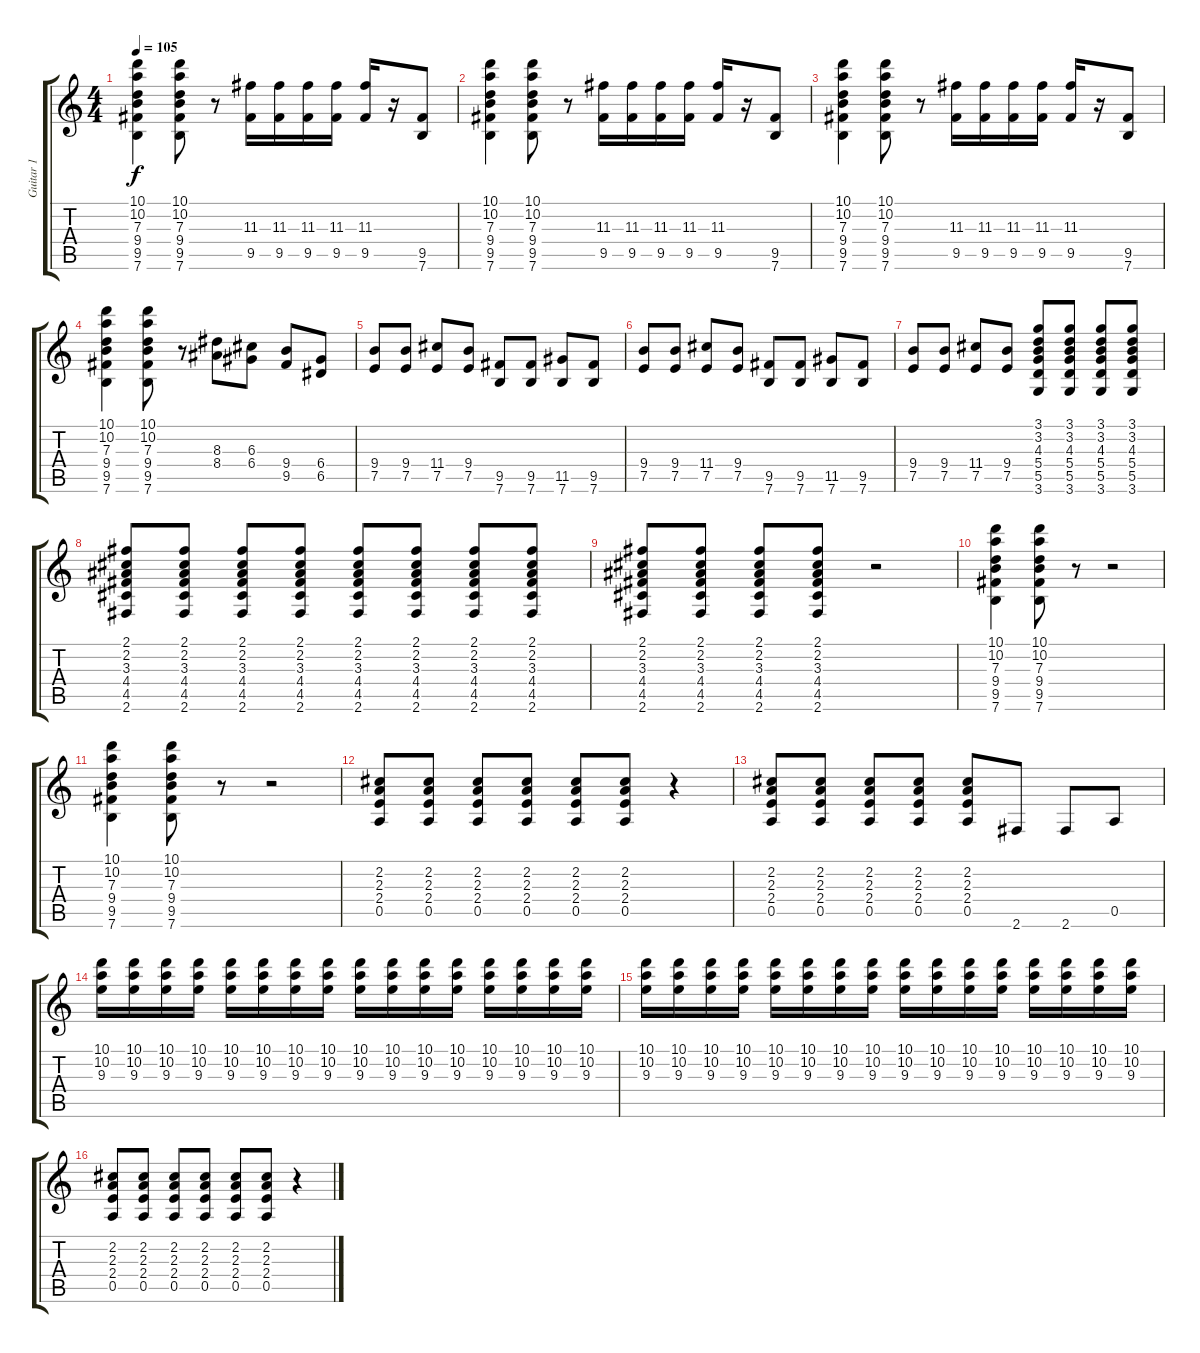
\track ("Guitar 1" "Guitar 1") {instrument distortionguitar}
\staff {score tabs}
\tuning (E4 B3 G3 D3 A2 E2) {hide}
\ts (4 4)
\tempo 105
\clef g2
\ks c
(10.1 10.2 7.3 9.4 9.5 7.6).4{dy f} (10.1 10.2 7.3 9.4 9.5 7.6).8 r.8 (11.3 9.5).16 (11.3 9.5).16 (11.3 9.5).16 (11.3 9.5).16 (11.3 9.5).16 r.16 (9.5 7.6).8 |
(10.1 10.2 7.3 9.4 9.5 7.6).4 (10.1 10.2 7.3 9.4 9.5 7.6).8 r.8 (11.3 9.5).16 (11.3 9.5).16 (11.3 9.5).16 (11.3 9.5).16 (11.3 9.5).16 r.16 (9.5 7.6).8 |
(10.1 10.2 7.3 9.4 9.5 7.6).4 (10.1 10.2 7.3 9.4 9.5 7.6).8 r.8 (11.3 9.5).16 (11.3 9.5).16 (11.3 9.5).16 (11.3 9.5).16 (11.3 9.5).16 r.16 (9.5 7.6).8 |
(10.1 10.2 7.3 9.4 9.5 7.6).4 (10.1 10.2 7.3 9.4 9.5 7.6).8 r.8 (8.3 8.4).8 (6.3 6.4).8 (9.4 9.5).8 (6.4 6.5).8 |
(9.4 7.5).8 (9.4 7.5).8 (11.4 7.5).8 (9.4 7.5).8 (9.5 7.6).8 (9.5 7.6).8 (11.5 7.6).8 (9.5 7.6).8 |
(9.4 7.5).8 (9.4 7.5).8 (11.4 7.5).8 (9.4 7.5).8 (9.5 7.6).8 (9.5 7.6).8 (11.5 7.6).8 (9.5 7.6).8 |
(9.4 7.5).8 (9.4 7.5).8 (11.4 7.5).8 (9.4 7.5).8 (3.1 3.2 4.3 5.4 5.5 3.6).8 (3.1 3.2 4.3 5.4 5.5 3.6).8 (3.1 3.2 4.3 5.4 5.5 3.6).8 (3.1 3.2 4.3 5.4 5.5 3.6).8 |
(2.1 2.2 3.3 4.4 4.5 2.6).8 (2.1 2.2 3.3 4.4 4.5 2.6).8 (2.1 2.2 3.3 4.4 4.5 2.6).8 (2.1 2.2 3.3 4.4 4.5 2.6).8 (2.1 2.2 3.3 4.4 4.5 2.6).8 (2.1 2.2 3.3 4.4 4.5 2.6).8 (2.1 2.2 3.3 4.4 4.5 2.6).8 (2.1 2.2 3.3 4.4 4.5 2.6).8 |
(2.1 2.2 3.3 4.4 4.5 2.6).8 (2.1 2.2 3.3 4.4 4.5 2.6).8 (2.1 2.2 3.3 4.4 4.5 2.6).8 (2.1 2.2 3.3 4.4 4.5 2.6).8 r.2 |
(10.1 10.2 7.3 9.4 9.5 7.6).4 (10.1 10.2 7.3 9.4 9.5 7.6).8 r.8 r.2 |
(10.1 10.2 7.3 9.4 9.5 7.6).4 (10.1 10.2 7.3 9.4 9.5 7.6).8 r.8 r.2 |
(2.2 2.3 2.4 0.5).8 (2.2 2.3 2.4 0.5).8 (2.2 2.3 2.4 0.5).8 (2.2 2.3 2.4 0.5).8 (2.2 2.3 2.4 0.5).8 (2.2 2.3 2.4 0.5).8 r.4 |
(2.2 2.3 2.4 0.5).8 (2.2 2.3 2.4 0.5).8 (2.2 2.3 2.4 0.5).8 (2.2 2.3 2.4 0.5).8 (2.2 2.3 2.4 0.5).8 2.6.8 2.6.8 0.5.8 |
(10.1 10.2 9.3).16 (10.1 10.2 9.3).16 (10.1 10.2 9.3).16 (10.1 10.2 9.3).16 (10.1 10.2 9.3).16 (10.1 10.2 9.3).16 (10.1 10.2 9.3).16 (10.1 10.2 9.3).16 (10.1 10.2 9.3).16 (10.1 10.2 9.3).16 (10.1 10.2 9.3).16 (10.1 10.2 9.3).16 (10.1 10.2 9.3).16 (10.1 10.2 9.3).16 (10.1 10.2 9.3).16 (10.1 10.2 9.3).16 |
(10.1 10.2 9.3).16 (10.1 10.2 9.3).16 (10.1 10.2 9.3).16 (10.1 10.2 9.3).16 (10.1 10.2 9.3).16 (10.1 10.2 9.3).16 (10.1 10.2 9.3).16 (10.1 10.2 9.3).16 (10.1 10.2 9.3).16 (10.1 10.2 9.3).16 (10.1 10.2 9.3).16 (10.1 10.2 9.3).16 (10.1 10.2 9.3).16 (10.1 10.2 9.3).16 (10.1 10.2 9.3).16 (10.1 10.2 9.3).16 |
(2.2 2.3 2.4 0.5).8 (2.2 2.3 2.4 0.5).8 (2.2 2.3 2.4 0.5).8 (2.2 2.3 2.4 0.5).8 (2.2 2.3 2.4 0.5).8 (2.2 2.3 2.4 0.5).8 r.4
